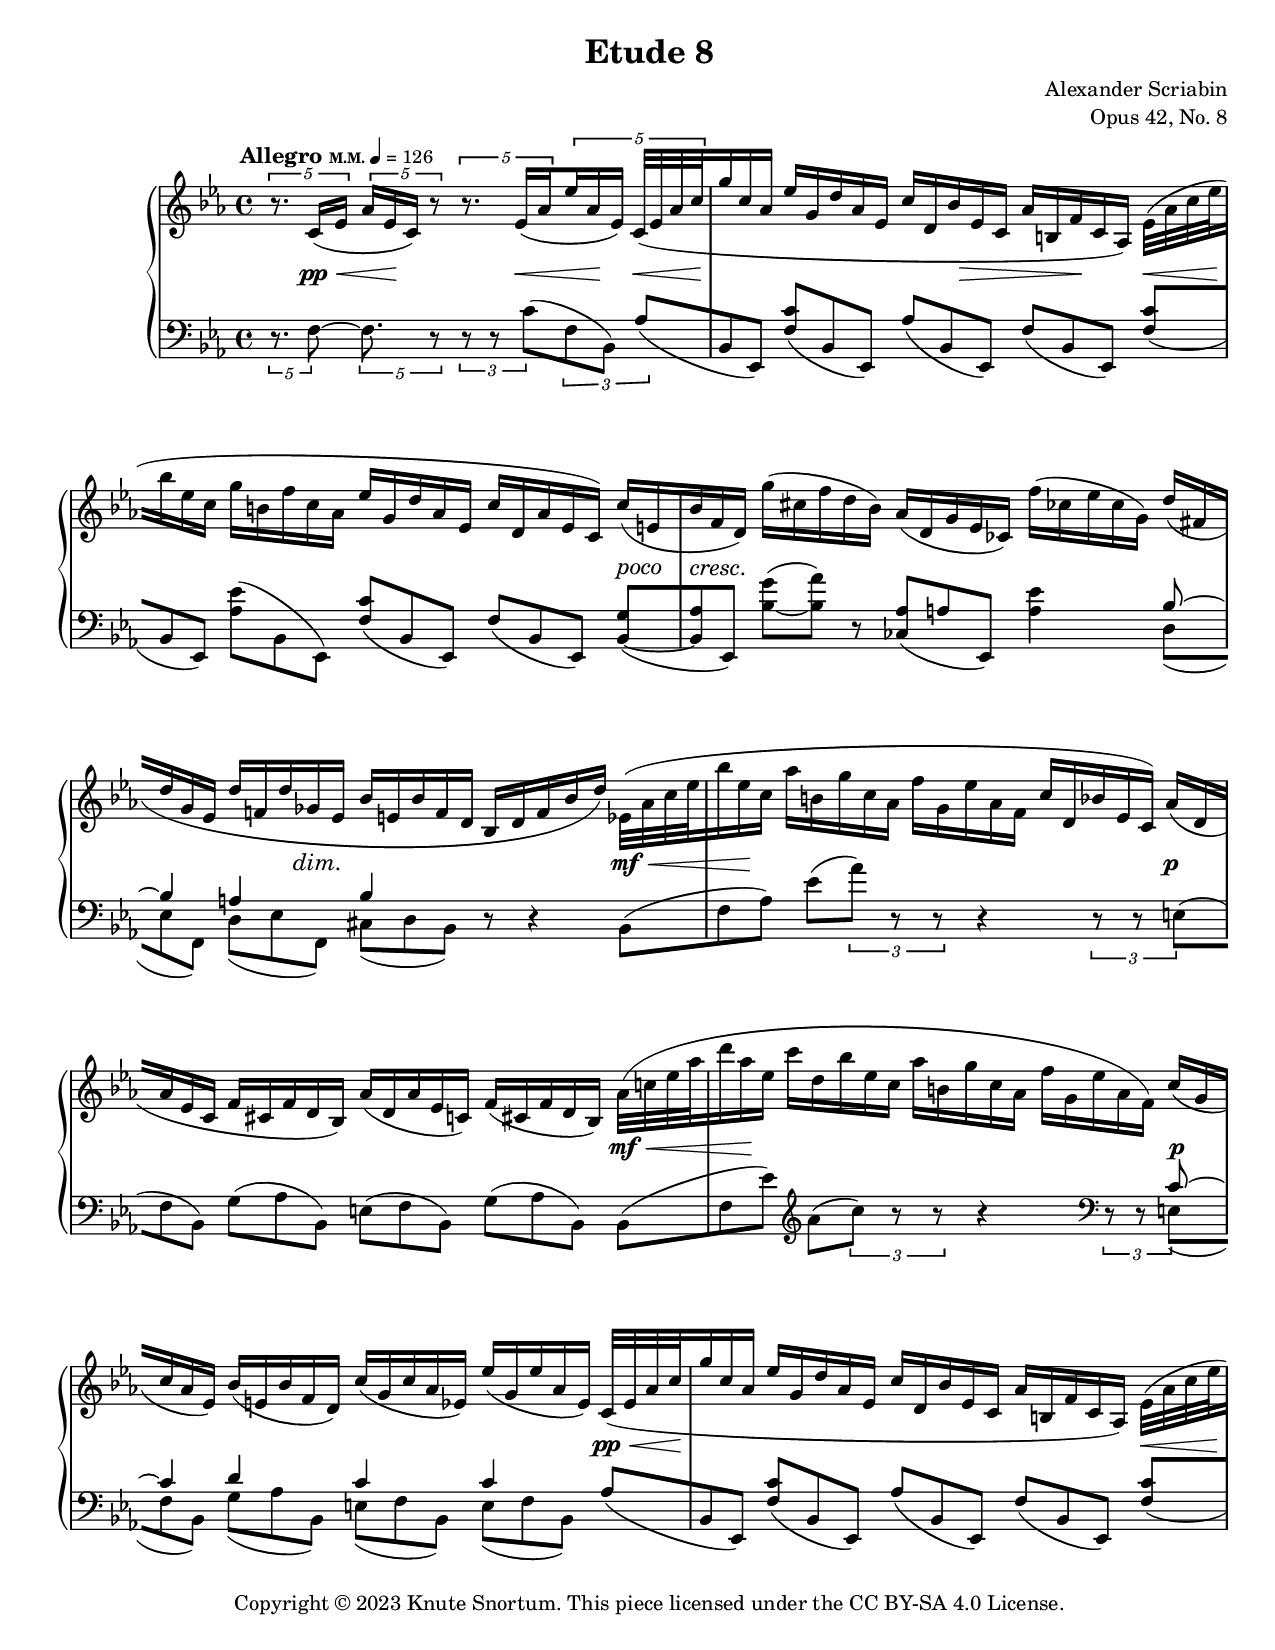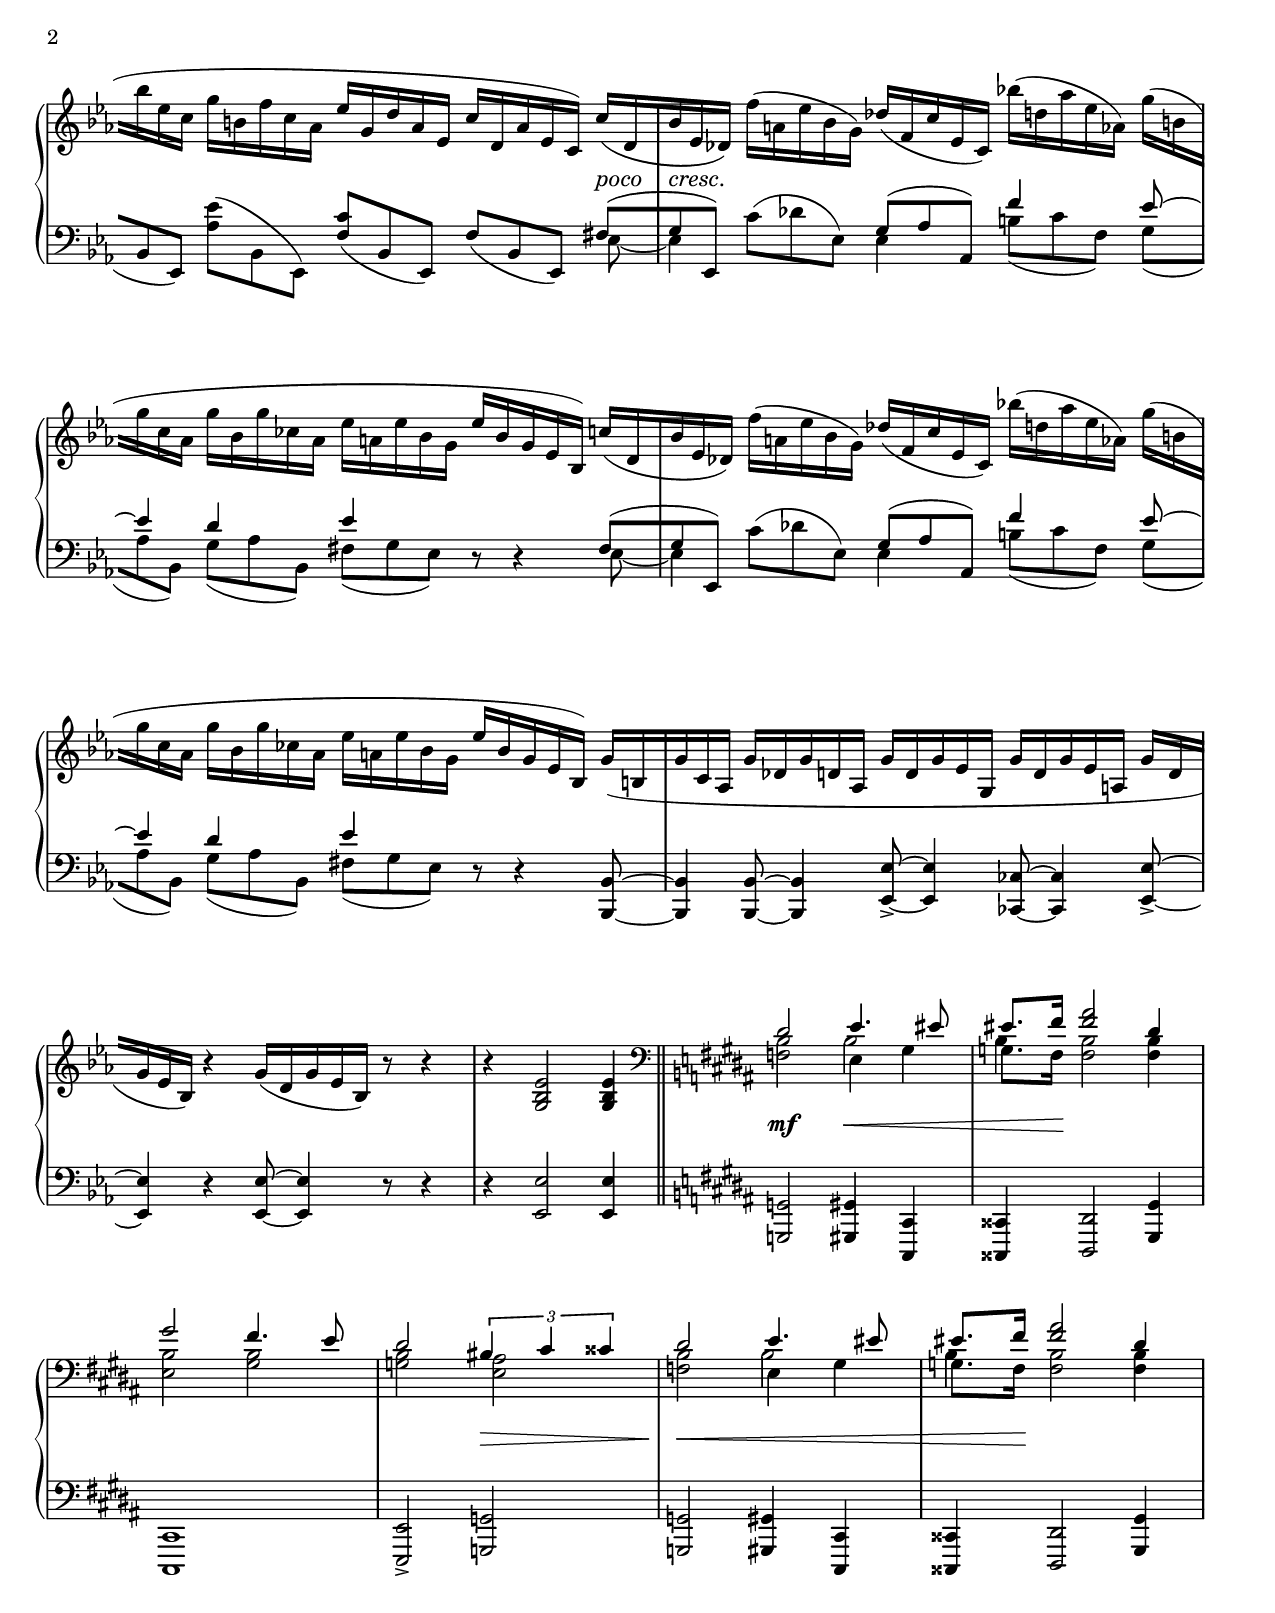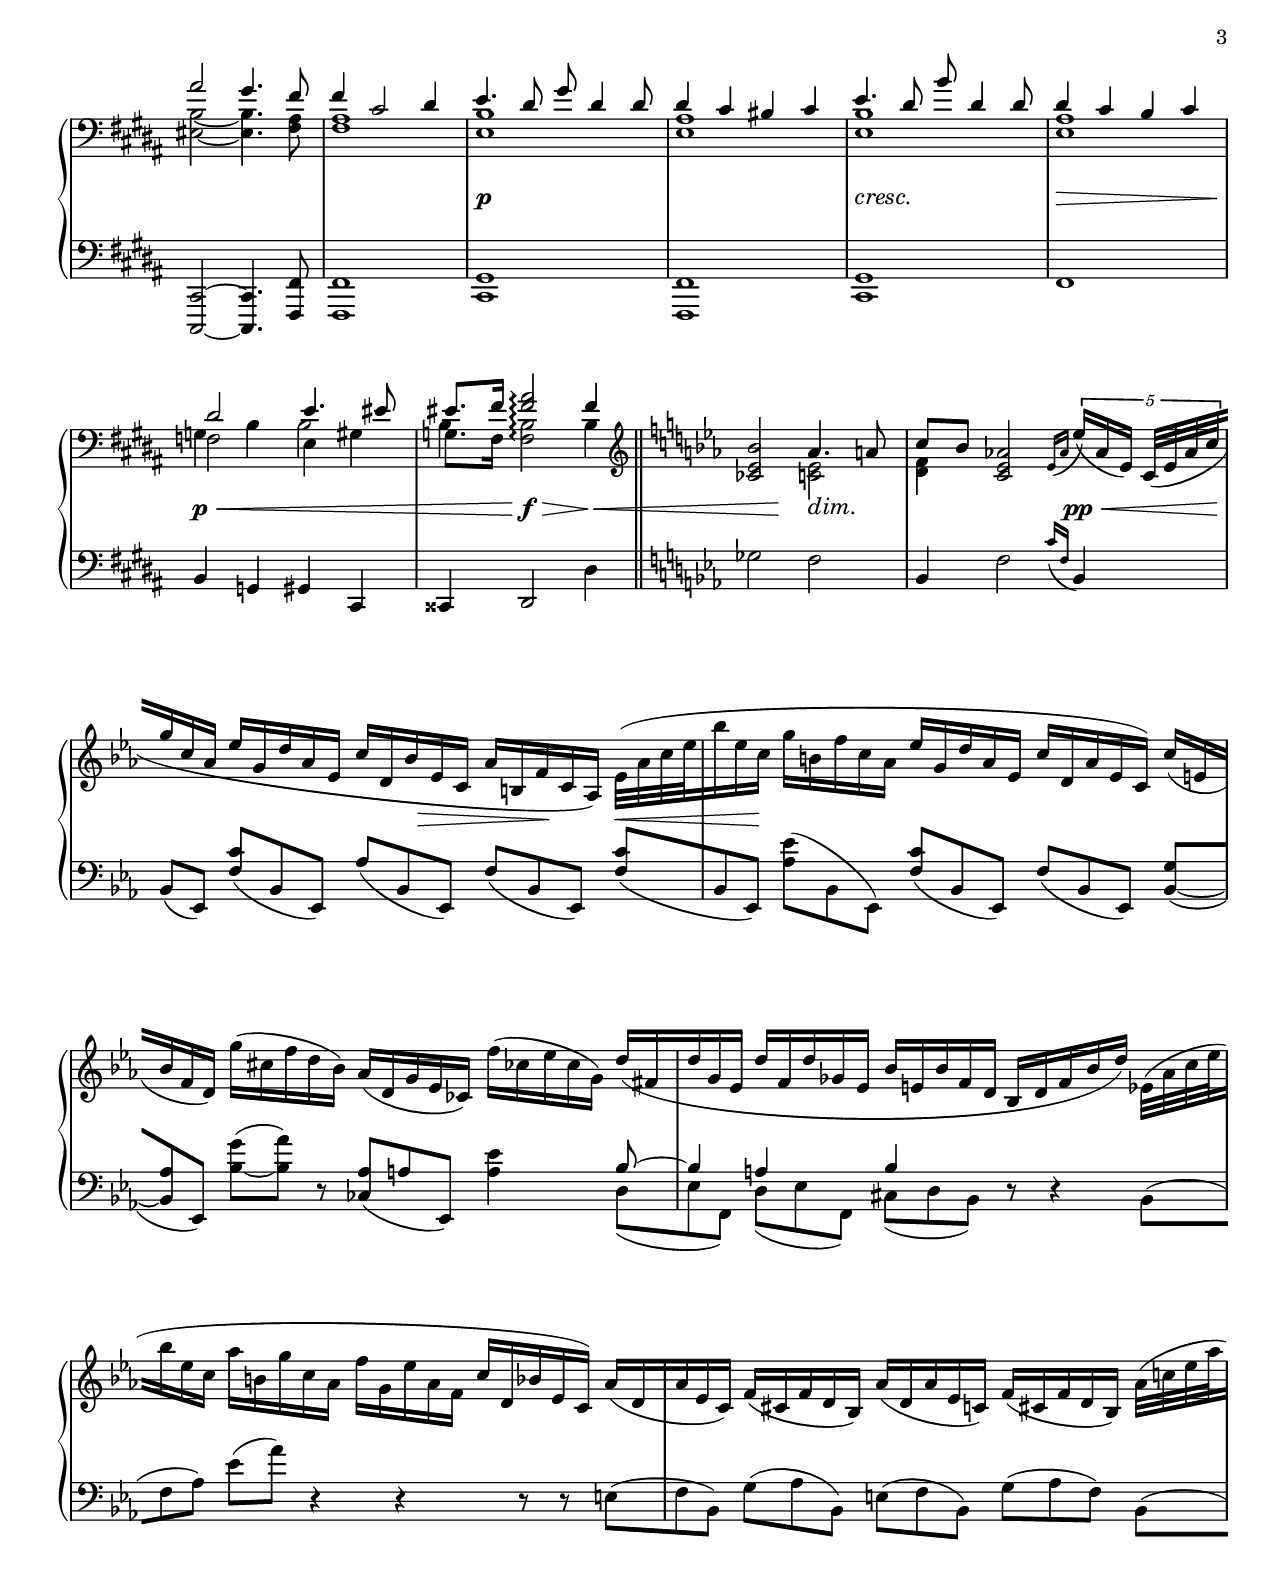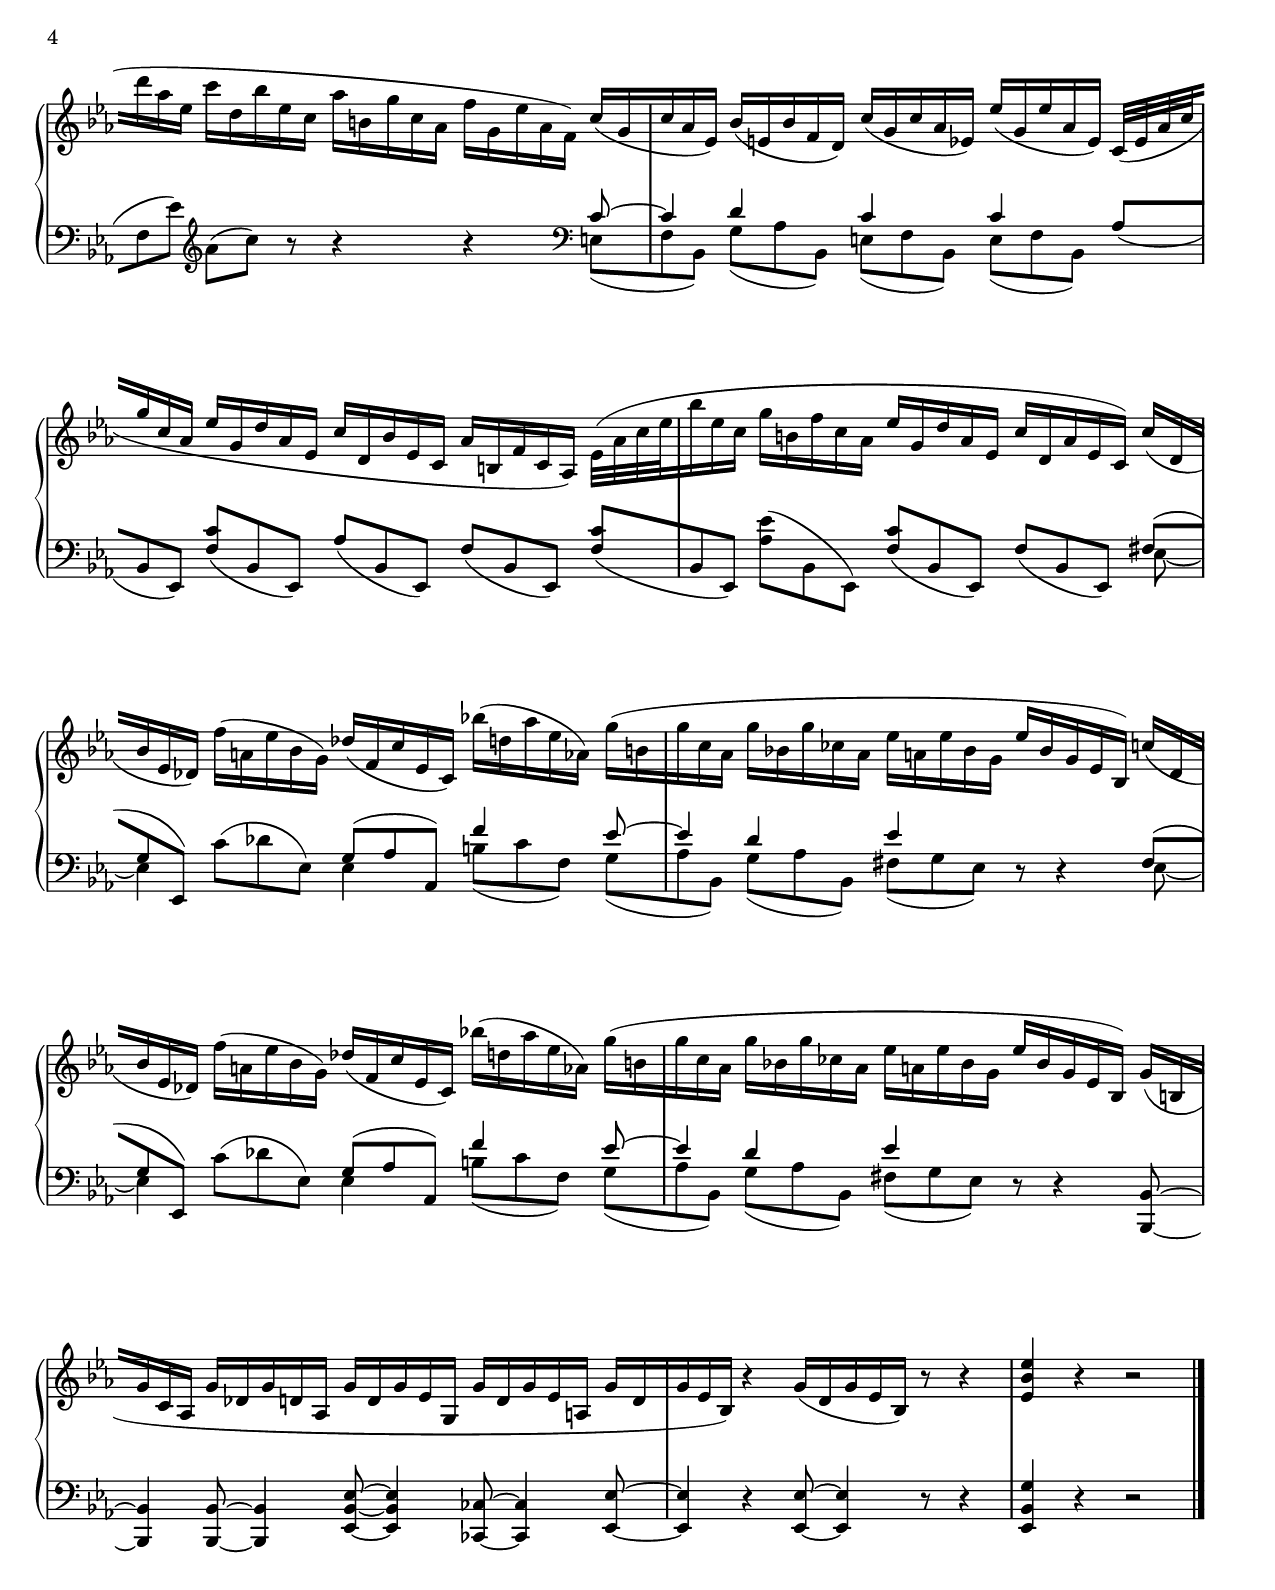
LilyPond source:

\version "2.24.0"

\include "includes/header-paper.ily"
%...+....1....+....2....+....3....+....4....+....5....+....6....+....7....+....

\version "2.24.0"
\language "english"

\include "global-variables.ily"

%% This piece was very difficult to engrave because of the five on four and
%% three on four rhythms are offset, yet they align on the first beat of each
%% measure. In the end I opted to emphasize the engraving, even if the code 
%% does not exactly match the mathematics of the note divisions.  The MIDI 
%% output suffers from this, but at Allegro, it's hardly noticeable.

%%% Positions and shapes %%%

hsA = \once \override NoteColumn.X-offset = -1
hsB = \override NoteColumn.X-offset = -1.25
hsOff = \revert NoteColumn.X-offset

slurShapeA = \shape #'((0 . -1) (0 . 0) (0 . 2) (0 . 0)) \etc
slurShapeB = \shape #'(
                        ((0 . -1) (0 . 0) (0 . 0) (0 . 0))
                        ((0.5 . 0) (0 . 2) (0 . -0.5) (0 . 0))
                        ) \etc
slurShapeC = \shape #'(
                        ((0 . 0) (0 . 0) (0 . 0) (0 . 0))
                        ((0.5 . 0) (0 . 0) (0 . 0) (0 . 0))
                        ) \etc
slurShapeD = \shape #'(
                        ((0 . 0) (0 . 0) (0 . 0) (0 . 0))
                        ((0 . -0.5) (0 . 0) (0 . 0) (0 . 0))
                        ) \etc
slurShapeE = \shape #'(
                        ((0 . 0) (0 . 0) (0 . 0) (0 . 0))
                        ((0 . 0) (0 . 0) (-1 . 0) (0 . -1))
                        ) \etc
slurShapeF = \shape #'(
                        ((0 . -1) (0 . 0) (0 . 0) (0 . 0))
                        ((0.5 . 0) (0 . 0) (0 . 0) (0 . 0))
                        ) \etc
slurShapeG = \shape #'((0 . -1) (0 . 2) (-1 . 0.5) (0 . 0)) \etc
slurShapeH = \shape #'((0 . -2) (1 . 1) (0 . 0) (0 . 0)) \etc
slurShapeI = \shape #'(
                        ((0 . -1) (0 . -1) (0 . -0.5) (0 . 0))
                        ((0 . 0) (0 . 0) (0 . 0) (0 . 0))
                        ) \etc
slurShapeJ = \shape #'(
                        ((0 . 0) (0 . 0) (0 . 0) (0 . 0))
                        ((0 . 2) (2 . 1) (0 . 0) (0 . 0))
                        ) \etc
slurShapeK = \shape #'((0 . 0) (0 . 0) (-1 . 0) (0 . -1)) \etc

beamPositionsA = \once \override Beam.positions = #'(-4 . -3)

%%% Music %%%

global = {
  \time 4/4
  \key ef \major
  \set Staff.extraNatural = ##f
}

rightHandUpper = \relative {
  \override Beam.breakable = ##t
  \subdivideBeamsEighths.44
  \tuplet 5/4 4 { r8. c'16( ef  af ef c) r8  r8. ef16[( af  ef' af, ef]) 
    \subdivideBeamsOff c32[( ef af c | }
  \tupletOff
  \tuplet 3/2 { g'16 c, af] } \tuplet 5/4 4 { ef'[ g, d' af ef]  
    c'[ d, bf' ef, c]  af'[ b,  f' c af]) }  ef'32[( af c ef |
  \tuplet 3/2 { bf'16 ef, c] } \tuplet 5/4 4 { g'[ b, f' c af]  
    ef'[ g, d' af ef]  c'[ d,  af' ef c]) }  c'[-\slurShapeA ( e, |
  \tuplet 3/2 { bf'16 f d]) } \tuplet 5/4 4 { g'[( cs, f d bf])
    af[( d, g ef cf])  f'[( cf  ef cf g]) } d'[-\slurShapeB ( fs, |
  \tuplet 3/2 { d'16 g, ef] } \tuplet 5/4 4 { d'[ f,! d' gf, ef]
    bf'[ e, bf' f d]  bf[ d f bf d]) } ef,32[( af c ef |
  \tuplet 3/2 { bf'16 ef, c] } \tuplet 5/4 4 { af'[ b, g' c, af]  
    f'[ g, ef' af, f]  c'[ d, bf' ef, c]) } af'[( d, |
  \tuplet 3/2 { af'16 ef c] } \tuplet 5/4 4 { f[ cs f d bf]) 
    af'[( d, af' ef c])  f[( cs f d bf]) } af'32[( c! ef af |
  \tuplet 3/2 { d16 af ef] } \tuplet 5/4 4 { c'[ d, bf' ef, c]
    af'[ b, g' c, af]  f'[ g, ef' af, f]) } c'[-\slurShapeC ( g |
  
  \barNumberCheck 9
  \tuplet 3/2 { c16 af ef]) } \tuplet 5/4 4 { bf'[( e, bf' f d])
    c'[( g c af ef])  ef'[( g, ef' af, ef]) } c32[( ef af c |
  \tuplet 3/2 { g'16 c, af] } \tuplet 5/4 4 { ef'[ g, d' af ef] 
    c'[ d, bf' ef, c]  af'[ b, f' c af]) } ef'32[( af c ef |
  \tuplet 3/2 { bf'16 ef, c] } \tuplet 5/4 4 { g'[ b, f' c af]
    ef'[ g, d' af ef]  c'[ d, af' ef c]) } c'[( d, |
  \tuplet 3/2 { bf'16 ef, df]) } \tuplet 5/4 4 { f'[( a, ef' bf g])
    df'[( f, c' ef, c])  bf''![( d, af' ef af,]) } g'[-\slurShapeE ( b, |
  \tuplet 3/2 { g'16 c, af] } \tuplet 5/4 4 { g'[ bf, g' cf, af]
    ef'[ a, ef' bf g]  ef'[ bf g ef bf]) } c'[( d, |
  \tuplet 3/2 { bf'16 ef, df]) } \tuplet 5/4 4 { f'[( a, ef' bf g])
    df'[( f, c' ef, c])  bf''![( d, af' ef af,]) } g'[-\slurShapeE ( b, |
  \tuplet 3/2 { g'16 c, af] } \tuplet 5/4 4 { g'[ bf, g' cf, af]
    ef'[ a, ef' bf g]  ef'[ bf g ef bf]) } g'[( b, |
  \tuplet 3/2 { g'16 c, af] } \tuplet 5/4 4 { g'[ df g d af]  g'[ d g ef g,]
    g'[ d g ef a,] } g'[ d |
  
  \barNumberCheck 17
  \tuplet 3/2 { g16 ef bf]) } r4 \tuplet 5/4 { g'16[( d g ef bf]) } r8 r4 |
  r4 <g bf ef>2 q4 |
  \bar "||"
  \key gs \minor 
  \clef bass \voiceOne ds'2 e4. es8 |
  es8. fs16 <fs as>2 ds4 |
  gs2 fs4. e8 |
  ds2 \tupletOn \tuplet 3/2 { bs4 cs css } |
  \tupletOff ds2 e4. es8 |
  es8. fs16 <fs as>2 ds4 |
  
  \barNumberCheck 25
  as'2 gs4. fs8 |
  fs4 cs2 ds4 |
  e4. ds8 gs8 ds4 ds8 |
  ds4 cs bs cs |
  e4. ds8 b'8 ds,4 ds8 |
  ds4 cs b cs |
  ds2 e4. es8 |
  es8. fs16 <fs as>2\arpeggio fs4 |
  \bar "||"
  
  \barNumberCheck 33
  <cf ef bf'>2 af'4. a8 |
  c8 bf \oneVoice <c, ef af!>2 \appoggiatura { ef16[ af] } \tupletOn 
    \tuplet 5/4 { ef'16[( af, ef]) c32[( ef af c } |
  \tupletOff
  \tuplet 3/2 { g'16 c, af] } \tuplet 5/4 4 { ef'[ g, d' af ef]
    c'[ d, bf' ef, c]  af'[ b, f' c af]) } ef'32[( af c ef |
  \tuplet 3/2 { bf'16 ef, c] } \tuplet 5/4 4 { g'[ b, f' c af]
    ef'[ g, d' af ef]  c'[ d, af' ef c]) } c'[-\slurShapeF ( e, | 
  \tuplet 3/2 { bf'16 f d]) } \tuplet 5/4 4 { g'[( cs, f d bf]) 
    af[( d, g ef cf])  f'[( cf ef cf g]) } d'[-\slurShapeG ( fs, |
  \tuplet 3/2 { d'16 g, ef] } \tuplet 5/4 4 { d'[ f, d' gf, ef]
    bf'[ e, bf' f d]  bf[ d f bf d]) } ef,32[( af c ef |
  \tuplet 3/2 { bf'16 ef, c] } \tuplet 5/4 4 { af'[ b, g' c, af]
    f'[ g, ef' af, f]  c'[ d, bf' ef, c]) } af'[( d, |
  \tuplet 3/2 { af'16 ef c]) } \tuplet 5/4 4 { f[( cs f d bf])
    af'[( d, af' ef c])  f[( cs f d bf]) } af'32[( c! ef af |
  
  \barNumberCheck 41
  \tuplet 3/2 { d16 af ef] } \tuplet 5/4 4 { c'[ d, bf' ef, c]
    af'[ b, g' c, af]  f'[ g, ef' af, f]) } c'[( g |
  \tuplet 3/2 { c16 af ef]) } \tuplet 5/4 4 { bf'[( e, bf' f d])
    c'[( g c af ef])  ef'[( g, ef' af, ef]) } c32[( ef af c |
  \tuplet 3/2 { g'16 c, af] } \tuplet 5/4 4 { ef'[ g, d' af ef] 
    c'[ d, bf' ef, c]  af'[ b, f' c af]) } ef'32[-\slurShapeH ( af c ef |
  \tuplet 3/2 { bf'16 ef, c] } \tuplet 5/4 4 { g'[ b, f' c af]
    ef'[ g, d' af ef]  c'[ d, af' ef c]) } c'[-\slurShapeI ( d, |
  \tuplet 3/2 { bf'16 ef, df]) } \tuplet 5/4 4 { f'[( a, ef' bf g])
    df'[( f, c' ef, c])  bf''![( d, af' ef af,]) } g'[-\slurShapeK ( b, |
  \tuplet 3/2 { g'16 c, af] } \tuplet 5/4 4 { g'[ bf,! g' cf, af]
    ef'[ a, ef' bf g]  ef'[ bf g ef bf]) } c'[( d, |
  \tuplet 3/2 { bf'16 ef, df]) } \tuplet 5/4 4 { f'[( a, ef' bf g])
    df'[( f, c' ef, c])  bf''![( d, af' ef af,]) } g'[-\slurShapeK ( b, |
  \tuplet 3/2 { g'16 c, af] } \tuplet 5/4 4 { g'[ bf,! g' cf, af]
    ef'[ a, ef' bf g]  ef'[ bf g ef bf]) } g'[( b, |
  \tuplet 3/2 { g'16 c, af] } \tuplet 5/4 4 { g'[ df g d af] 
    g'[ d g ef g,]  g'[ d g ef a,] } g'[ d |
  \tuplet 3/2 { g16 ef bf]) } r4 \tuplet 5/4 { g'16[( d g ef bf]) } r8 r4 |
  <ef bf' ef>4 r r2 |
  \bar "|."
}

rightHandMiddle = \relative {
  \voiceFour 
  s1 * 8 |
  
  \barNumberCheck 9
  s1 * 8 |
  
  \barNumberCheck 17
  s1 * 2 |
  \key gs \minor
  \voiceFour s2 b |
  b4 s2. |
  s1 * 2 |
  s2 b |
  b4 s2. |
  
  \barNumberCheck 25
  s1 * 6 |
  g4 b b2 |
  b4 s2. |
  
  \barNumberCheck 33
}

rightHandLower = \relative {
  \voiceTwo 
  s1 * 8 |
  
  \barNumberCheck 9
  s1 * 8 |
  
  \barNumberCheck 17
  s1 * 2 |
  \clef bass <f b>2 e4 gs |
  g8. fs16 <fs b>2 q4 |
  <e b'>2 <gs b> |
  <g b>2 <e as> |
  <f b>2 e4 gs |
  g8. fs16 <fs b>2 q4 |
  
  \barNumberCheck 25
  <es b'>2~ q4. <fs as>8 |
  q1 |
  <e b'>1 |
  <e as>1 |
  <e b'>1 |
  <e as>1 |
  f2 e4 gs |
  g8. fs16 <fs b>2\arpeggio b4 |
  
  \barNumberCheck 33
  \key ef \major
  \clef treble
  s2 <c ef> |
  <d f>4 s2. |
}

rightHand = {
  \global
  \set Score.tempoHideNote = ##t
  \textMark \markup \tempo-markup "Allegro" #2 #0 126
  \tempo 4 = 126
  <<
    \new Voice \rightHandUpper
    \new Voice \rightHandMiddle 
    \new Voice \rightHandLower
  >>
}

leftHandUpper = \relative {
  \voiceThree 
  s1 * 3 |
  s2. s8 bf~ |
  \tupletOff
  bf4*1/2 \tuplet 3/2 { a4 s8  bf4 s8  s4 s8 } s |
  s1 * 2 |
  s2. \tuplet 3/2 { s8*3/4 s c8*3/2~ } |
  
  \barNumberCheck 9
  c4*1/2 \tuplet 3/2 { d4 s8  c4 s8  c4 s8 } s |
  s1 |
  s2. s8 fs,[( |
  g8*1/2 ef,]) \tuplet 3/2 { s4. g'8[( af af,])  f''4 s8 } ef~ |
  ef4*1/2 \tuplet 3/2 { d4 s8  ef4 s8 s4 s8 } fs,[( |
  g8*1/2 ef,]) \tuplet 3/2 { s4. g'8[( af af,])  f''4 s8 } ef~ |
  ef4*1/2 \tuplet 3/2 { d4 s8  ef4 s8 s4 s8 } s |
  s1 |
  
  \barNumberCheck 17
  s1 * 8 |
  
  \barNumberCheck 25
  s1 * 8 |
  
  \barNumberCheck 33
  s1 * 4 |
  s2. s8 bf~ |
  bf4*1/2 \tuplet 3/2 { a4 s8  bf4 s8  s4. } s8 |
  s1 * 2 |
  
  \barNumberCheck 41
  s2. s8 c~ |
  c4*1/2 \tuplet 3/2 4 { d4 s8 c4 s8 c4 s8 } s8 |
  s1 |
  s2. s8 fs,[-\slurShapeJ ( |
  g8*1/2 ef,]) \tuplet 3/2 { s4. g'8[( af af,])  f''4 s8 } ef~ |
  ef4*1/2 \tuplet 3/2 { d4 s8  ef4 s8  s4. } fs,8[-\slurShapeJ ( |
  g8*1/2 ef,]) \tuplet 3/2 { s4. g'8[( af af,])  f''4 s8 } ef~ |
  ef4*1/2 \tuplet 3/2 { d4 s8  ef4 s8  s4. } s8 |
}

leftHandLower = \relative {
  \override Beam.breakable = ##t
  \tuplet 5/4 4 { r8. f8~  f8.\noBeam r8 } \tuplet 3/2 4 { r8 r  c'([ f, bf,])
    \hsA af'[( } |
  \tupletOff
  bf,8*1/2 ef,]) \tuplet 3/2 4 { <f' c'>8[( bf, ef,])  af'[( bf, ef,])
    f'[( bf, ef,]) } <f' c'>[( |
  bf,8*1/2 ef,]) \tuplet 3/2 4 { <af' ef'>8[( bf, ef,])  <f' c'>[( bf, ef,])
    f'[( bf, ef,]) } <bf' g'>~[( |
  <bf af'>8*1/2 ef,]) \tuplet 3/2 4 { <bf'' g'>8_~[( <bf af'>]) r
    <cf, af'>[( a' ef,]) } <a' ef'>4 \voiceFour d,8[( |
  ef8*1/2 f,]) \tuplet 3/2 4 { d'8[( ef f,])  cs'[( d bf]) \oneVoice r r4 } 
    bf8[( |
  \tuplet 3/2 { f'8 af])  ef'[( } \tupletOn \tuplet 3/2 { af]) r r } r4
    \tuplet 3/2 { \hsB r8 r e,[( \hsOff } |
  \tupletOff
  f8*1/2 bf,]) \tuplet 3/2 4 { g'8[( af bf,])  e[( f bf,])  g'[( af bf,]) }
    bf[( |
  \tuplet 3/2 { f'8 ef']) \clef treble \beamPositionsA af[( } \tupletOn 
    \tuplet 3/2 { c]) r r } r4 \clef bass \tuplet 3/2 { r8*3/4 r \voiceFour 
    e,,8*3/2[( } | 
    
  \barNumberCheck 9
  f8*1/2 bf,]) \tupletOff \tuplet 3/2 4 { g'8[( af bf,])  e[( f bf,])
    e[( f bf,]) } \oneVoice af'[( |
  bf,8*1/2 ef,]) \tuplet 3/2 4 { <f' c'>8[( bf, ef,])  af'[( bf, ef,])
    f'[( bf, ef,]) } <f' c'>[-\slurShapeD ( |
  bf,8*1/2 ef,]) \tuplet 3/2 4 { <af' ef'>8[( bf, ef,])  <f' c'>[( bf, ef,])
    f'[( bf, ef,]) } \voiceFour ef'~ |
  ef4*1/2 \tuplet 3/2 4 { c'8[^( df ef,])  ef4 s8  b'[( c f,]) } g[( |
  af8*1/2 bf,]) \tuplet 3/2 4 { g'8[( af bf,])  fs'[( g ef])  \oneVoice r8 r4 }
    \voiceFour ef8~ |
  ef4*1/2 \tuplet 3/2 4 { c'8[^( df ef,])  ef4 s8  b'[( c f,]) } g[( |
  af8*1/2 bf,]) \tuplet 3/2 4 { g'8[( af bf,])  fs'[( g ef])  \oneVoice r8 r4 }
    <bf, bf'>8~ |
  q4*1/2 \tuplet 3/2 4 { q8~ q4  <ef ef'>8~-> q4  <cf cf'>8~ q4 } 
    <ef ef'>8~-> |
    
  \barNumberCheck 17
  q4*1/2 r4 \tuplet 3/2 { q8~ q4 } r8 r4 |
  r4 q2 q4 |
  \key gs \minor 
  <g, g'>2 <gs gs'>4 <cs, cs'> |
  <css css'>4 <ds ds'>2 <gs gs'>4 |
  <cs, cs'>1 |
  <e e'>2-> <g g'> |
  <g g'>2 <gs gs'>4 <cs, cs'> |
  <css css'>4 <ds ds'>2 <gs gs'>4 |
  
  \barNumberCheck 25
  <cs, cs'>2~ q4. <fs fs'>8 |
  q1 |
  <cs' gs'>1 |
  <fs, fs'>1 |
  <cs' gs'>1 |
  fs1 |
  b4 g gs cs, |
  css4 ds2 ds'4 |
  
  \barNumberCheck 33
  \key ef \major 
  gf2 f |
  bf,4 f'2 \appoggiatura { c'16[ f,] } bf,4 |
  bf8*1/2( ef,) \tuplet 3/2 4 { <f' c'>8[( bf, ef,])  af'[( bf, ef,])
    f'[( bf, ef,]) } <f' c'>[( |
  bf,8*1/2 ef,]) \tuplet 3/2 4 { <af' ef'>8[( bf, ef,])  <f' c'>[( bf, ef,])
    f'[( bf, ef,]) } <bf' g'>[(~ |
  <bf af'>8*1/2 ef,]) \tuplet 3/2 4 { <bf'' g'>8[(_~ <bf af'>]) r
    <cf, af'>[( a' ef,]) } <a' ef'>4 \voiceFour d,8[( |
  ef8*1/2 f,]) \tuplet 3/2 4 { d'8[( ef f,])  cs'[( d bf])  \oneVoice r r4 } 
    bf8[( |
  f'8*1/2 af]) \tuplet 3/2 { ef'8[( af]) r4 } r4 \tuplet 3/2 { r8 r 
    e,8*3/2[( } |
  f8*1/2 bf,]) \tuplet 3/2 4 { g'8[( af bf,])  e[( f bf,])  g'[( af f]) } 
    bf,[( |
    
  \barNumberCheck 41
  f'8*1/2 ef']) \tuplet 3/2 { \clef treble \beamPositionsA af8[( c]) r } r4 r
    \clef bass \voiceFour e,,8[( |
  f8*1/2 bf,]) \tuplet 3/2 4 { g'8[( af bf,])  e[( f bf,])  e[( f bf,]) }
    \oneVoice af'[( |
  bf,8*1/2 ef,]) \tuplet 3/2 4 { <f' c'>8[( bf, ef,])  af'[( bf, ef,])
    f'[( bf, ef,]) } <f' c'>[( |
  bf,8*1/2 ef,]) \tuplet 3/2 4 { <af' ef'>8[( bf, ef,])  <f' c'>[( bf, ef,])
    f'[( bf, ef,]) } \voiceFour ef'~ |
  ef4*1/2 \tuplet 3/2 4 { c'8[^( df ef,])  ef4 s8  b'[( c f,]) } g[( |
  af8*1/2 bf,]) \tuplet 3/2 4 { g'8[( af bf,])  fs'[( g ef])  \oneVoice r8 r4 }
    \voiceFour ef8~ |
  ef4*1/2 \tuplet 3/2 4 { c'8[^( df ef,])  ef4 s8  b'[( c f,]) } g[( |
  af8*1/2 bf,]) \tuplet 3/2 4 { g'8[( af bf,])  fs'[( g ef])  \oneVoice r8 r4 }
    <bf, bf'>8~ |
  q4*1/2 \tuplet 3/2 4 { q8~ q4  <ef bf' ef>8~ q4  <cf cf'>8~ q4 } <ef ef'>8~ |
  q4*1/2 r4 \tuplet 3/2 { q8~ q4 } r8 r4 |
  <ef bf' g'>4 r r2 |
}

leftHand = {
  \global
  \clef bass
  <<
    \new Voice \leftHandUpper
    \new Voice \leftHandLower
  >>
}

dynamics = {
  \override DynamicTextSpanner.style = #'none
  \override TextScript.Y-offset = -0.5
  \tuplet 5/4 { s8. s8\pp\<  s16 s4\!  s8. s8\<  s16 s8\! s\< <>\! | }
  s2 s4\> s8\! s\< <>\! |
  s2. s8 s^\poco |
  s1\cresc |
  s4 s2\dim s8 s\mf\< |
  s16 s8.\! s2 s8 s\p |
  s2. s8 s\mf\< |
  s16 s8.\! s2 s8 s\p |
  
  \barNumberCheck 9
  s2. s8 s\pp\< <>\! |
  s2. s8 s\< <>\! |
  s2. s8 s^\poco |
  s1\cresc |
  s1 * 4 |
  
  \barNumberCheck 17
  s1 * 2 |
  s2\mf s\< |
  s8. s16\! s2. |
  s1 |
  s2 s\> |
  s1\< |
  s8. s16\! s2. |
  
  \barNumberCheck 25
  s1 * 2 |
  s1\p |
  s1 |
  s1\cresc |
  s1\> |
  s1\p\<
  s4 s2\f\> s4\< |
  
  \barNumberCheck 33
  s4 s\! s2\dim |
  s2. s4\pp\< <>\! |
  s2 s4\> s8\! s\<
  s16 s8.\! s2. |
}

% MIDI only 
pedal = {
  s1 * 8 |
  
  \barNumberCheck 9
  s1 * 8 |
  
  \barNumberCheck 17
  s1 * 2 |
  s2\sd s4\su\sd s\su\sd |
  s4\su\sd s2\su\sd s4\su\sd |
  s1\su\sd |
  s2\su\sd s\su\sd |
  s2\su\sd s4\su\sd s\su\sd |
  s4\su\sd s2\su\sd s4\su\sd |
  
  \barNumberCheck 25
  s2\su\sd s4. s8\su\sd |
  s1\su\sd |
  s1\su\sd |
  s1\su\sd |
  s1\su\sd |
  s1\su\sd |
  s4\su\sd s\su\sd s\su\sd s\su\sd |
  s4\su\sd s2\su\sd s4\su\sd |
  
  \barNumberCheck 33
  s2\su\sd s\su\sd |
  s4\su\sd s2\su\sd s4\su |
}

forceBreaks = {
  s1\noBreak s1\break\noPageBreak
  s1\noBreak s1\break\noPageBreak
  s1\noBreak s1\break\noPageBreak
  s1\noBreak s1\break\noPageBreak
  s1\noBreak s1\pageBreak
  
  s1\noBreak s1\break\noPageBreak
  s1\noBreak s1\break\noPageBreak
  s1\noBreak s1\break\noPageBreak
  \repeat unfold 3 { s1\noBreak } s1\break\noPageBreak
  \repeat unfold 3 { s1\noBreak } s1\pageBreak
  
  \repeat unfold 5 { s1\noBreak } s1\break\noPageBreak
  \repeat unfold 3 { s1\noBreak } s1\break\noPageBreak
  s1\noBreak s1\break\noPageBreak
  s1\noBreak s1\break\noPageBreak
  s1\noBreak s1\pageBreak
  
  s1\noBreak s1\break\noPageBreak
  s1\noBreak s1\break\noPageBreak
  s1\noBreak s1\break\noPageBreak
  s1\noBreak s1\break\noPageBreak
}

etudeEightNotes =
\score {
  \header {
    title = "Etude 8"
    composer = "Alexander Scriabin"
    opus = "Opus 42, No. 8"
  }
  \keepWithTag layout  
  \new PianoStaff \with {
    connectArpeggios = ##t
    \override StaffGrouper.staff-staff-spacing.basic-distance = 12
  } <<
    \new Staff = "upper" \rightHand
    \new Dynamics \dynamics
    \new Staff = "lower" \leftHand
    \new Devnull \forceBreaks
  >>
  \layout {}
}

\include "articulate.ly"

etudeEightMidi =
\book {
  \bookOutputName "etude-op42-no8"
  \score {
    \keepWithTag midi
    \articulate <<
      \new Staff = "upper" << \rightHand \dynamics \pedal >>
      \new Staff = "lower" << \leftHand \dynamics \pedal >>
    >>
    \midi {}
  }
}
 

\etudeEightNotes
\etudeEightMidi